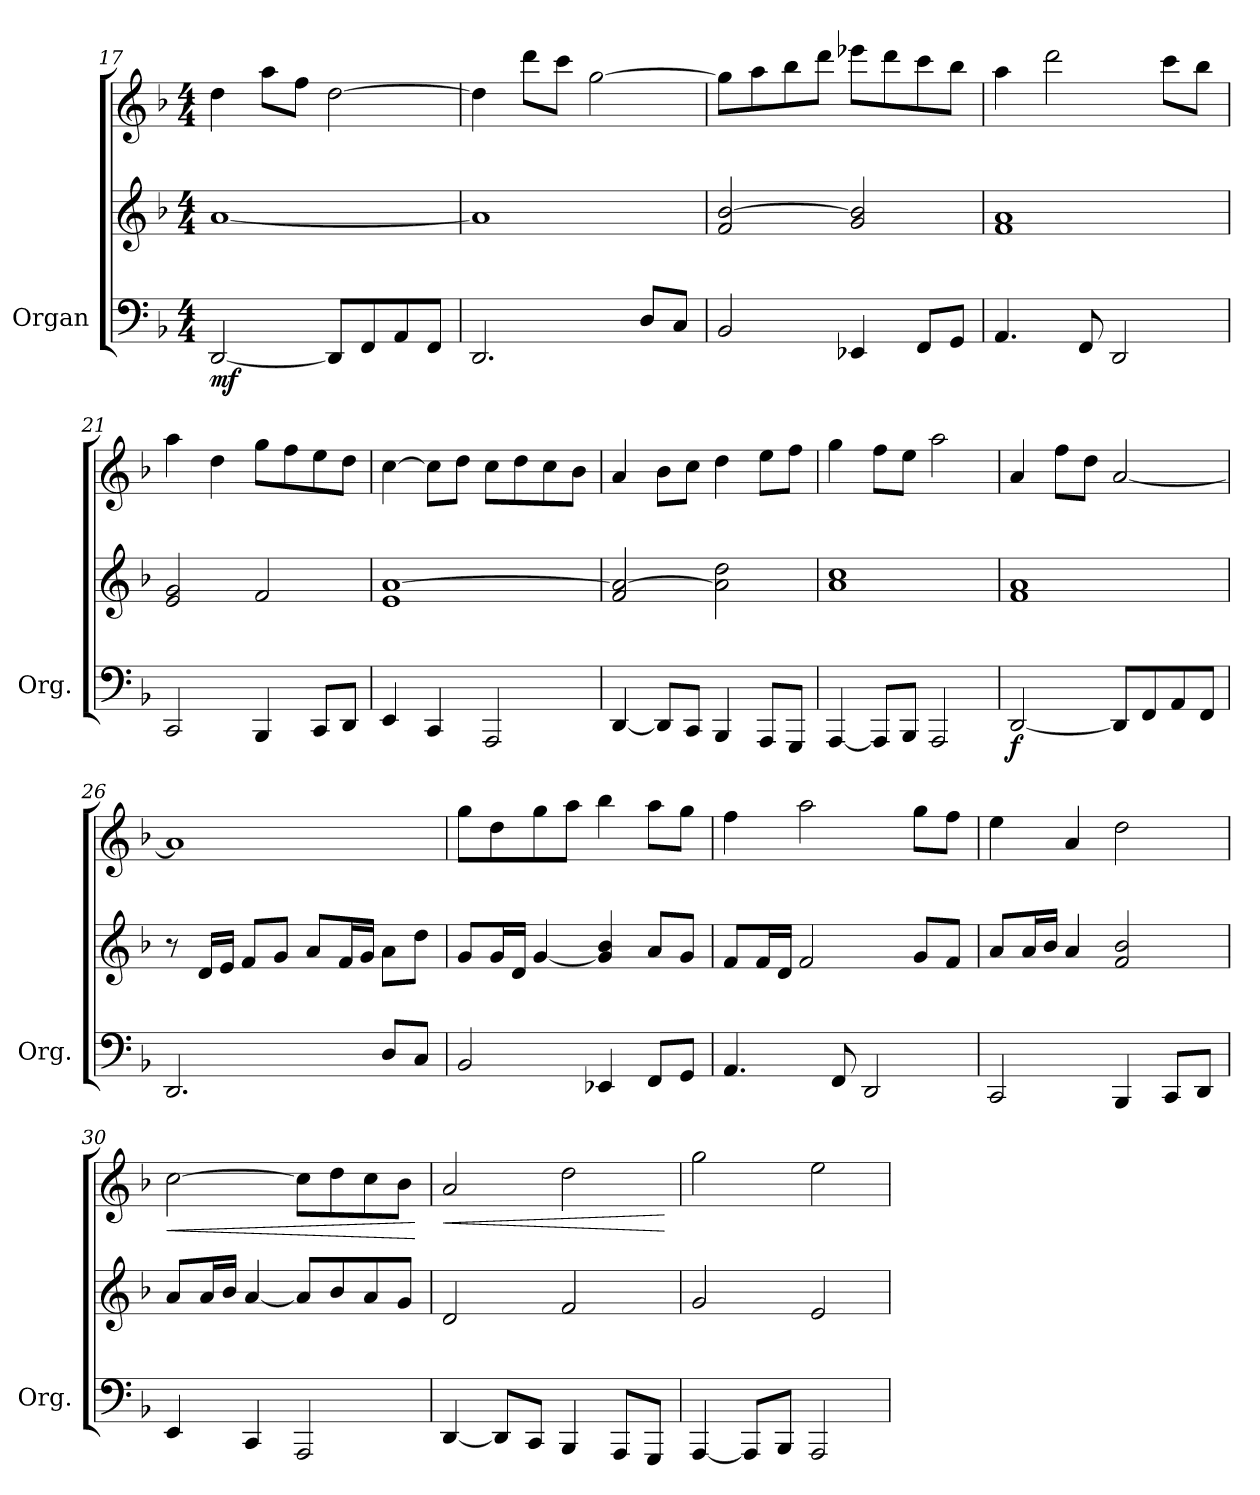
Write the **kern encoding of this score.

**kern	**kern	**kern	**dynam
*part1	*part1	*part1	*part1
*staff3	*staff2	*staff1	*staff1/2/3
*I"Organ	*	*	*
*I'Org.	*	*	*
!!LO:PB:g=z
*clefF4	*clefG2	*clefG2	*
*k[b-]	*k[b-]	*k[b-]	*
*M4/4	*M4/4	*M4/4	*
=17	=17	=17	=17
!	!	!	!LO:DY:b=3
[2DD/	[1a	4dd\	mf
.	.	8aa\L	.
.	.	8ff\J	.
8DD/L]	.	[2dd\	.
8FF/	.	.	.
8AA/	.	.	.
8FF/J	.	.	.
=18	=18	=18	=18
2.DD/	1a]	4dd\]	.
.	.	8ddd\L	.
.	.	8ccc\J	.
.	.	[2gg\	.
8D/L	.	.	.
8C/J	.	.	.
=19	=19	=19	=19
2BB-/	2f/ [2b-/	8gg\L]	.
.	.	8aa\	.
.	.	8bb-\	.
.	.	8ddd\J	.
4EE-X/	2g/ 2b-/]	8eee-X\L	.
.	.	8ddd\	.
8FF/L	.	8ccc\	.
8GG/J	.	8bb-\J	.
=20	=20	=20	=20
4.AA/	1f 1a	4aa\	.
.	.	2ddd\	.
8FF/	.	.	.
2DD/	.	.	.
.	.	8ccc\L	.
.	.	8bb-\J	.
=21	=21	=21	=21
2CC/	2e/ 2g/	4aa\	.
.	.	4dd\	.
4BBB-/	2f/	8gg\L	.
.	.	8ff\	.
8CC/L	.	8ee\	.
8DD/J	.	8dd\J	.
!!LO:LB:g=z
=22	=22	=22	=22
4EE/	1e [1a	[4cc\	.
4CC/	.	8cc\L]	.
.	.	8dd\J	.
2AAA/	.	8cc\L	.
.	.	8dd\	.
.	.	8cc\	.
.	.	8b-\J	.
=23	=23	=23	=23
[4DD/	2f/ 2a/_	4a/	.
8DD/L]	.	8b-\L	.
8CC/J	.	8cc\J	.
4BBB-/	2a\] 2dd\	4dd\	.
8AAA/L	.	8ee\L	.
8GGG/J	.	8ff\J	.
=24	=24	=24	=24
[4AAA/	1a 1cc	4gg\	.
8AAA/L]	.	8ff\L	.
8BBB-/J	.	8ee\J	.
2AAA/	.	2aa\	.
=25	=25	=25	=25
!	!	!	!LO:DY:b=3
[2DD/	1f 1a	4a/	f
.	.	8ff\L	.
.	.	8dd\J	.
8DD/L]	.	[2a/	.
8FF/	.	.	.
8AA/	.	.	.
8FF/J	.	.	.
=26	=26	=26	=26
2.DD/	8r	1a]	.
.	16d/LL	.	.
.	16e/JJ	.	.
.	8f/L	.	.
.	8g/J	.	.
.	8a/L	.	.
.	16f/L	.	.
.	16g/JJ	.	.
8D/L	8a\L	.	.
8C/J	8dd\J	.	.
!!LO:LB:g=z
=27	=27	=27	=27
2BB-/	8g/L	8gg\L	.
.	16g/L	8dd\	.
.	16d/JJ	.	.
.	[4g/	8gg\	.
.	.	8aa\J	.
4EE-X/	4g/] 4b-/	4bb-\	.
8FF/L	8a/L	8aa\L	.
8GG/J	8g/J	8gg\J	.
=28	=28	=28	=28
4.AA/	8f/L	4ff\	.
.	16f/L	.	.
.	16d/JJ	.	.
.	2f/	2aa\	.
8FF/	.	.	.
2DD/	.	.	.
.	8g/L	8gg\L	.
.	8f/J	8ff\J	.
=29	=29	=29	=29
2CC/	8a/L	4ee\	.
.	16a/L	.	.
.	16b-/JJ	.	.
.	4a/	4a/	.
4BBB-/	2f/ 2b-/	2dd\	.
8CC/L	.	.	.
8DD/J	.	.	.
=30	=30	=30	=30
!	!	!	!LO:HP:b
4EE/	8a/L	[2cc\	<
.	16a/L	.	.
.	16b-/JJ	.	.
4CC/	[4a/	.	.
2AAA/	8a/L]	8cc\L]	.
.	8b-/	8dd\	.
.	8a/	8cc\	.
.	8g/J	8b-\J	.
.	.	.	[
!!LO:LB:g=z
=31	=31	=31	=31
!	!	!	!LO:HP:b
[4DD/	2d/	2a/	<
8DD/L]	.	.	.
8CC/J	.	.	.
4BBB-/	2f/	2dd\	.
8AAA/L	.	.	.
8GGG/J	.	.	.
.	.	.	[
=32	=32	=32	=32
[4AAA/	2g/	2gg\	.
8AAA/L]	.	.	.
8BBB-/J	.	.	.
2AAA/	2e/	2ee\	.
=	=	=	=
*-	*-	*-	*-
